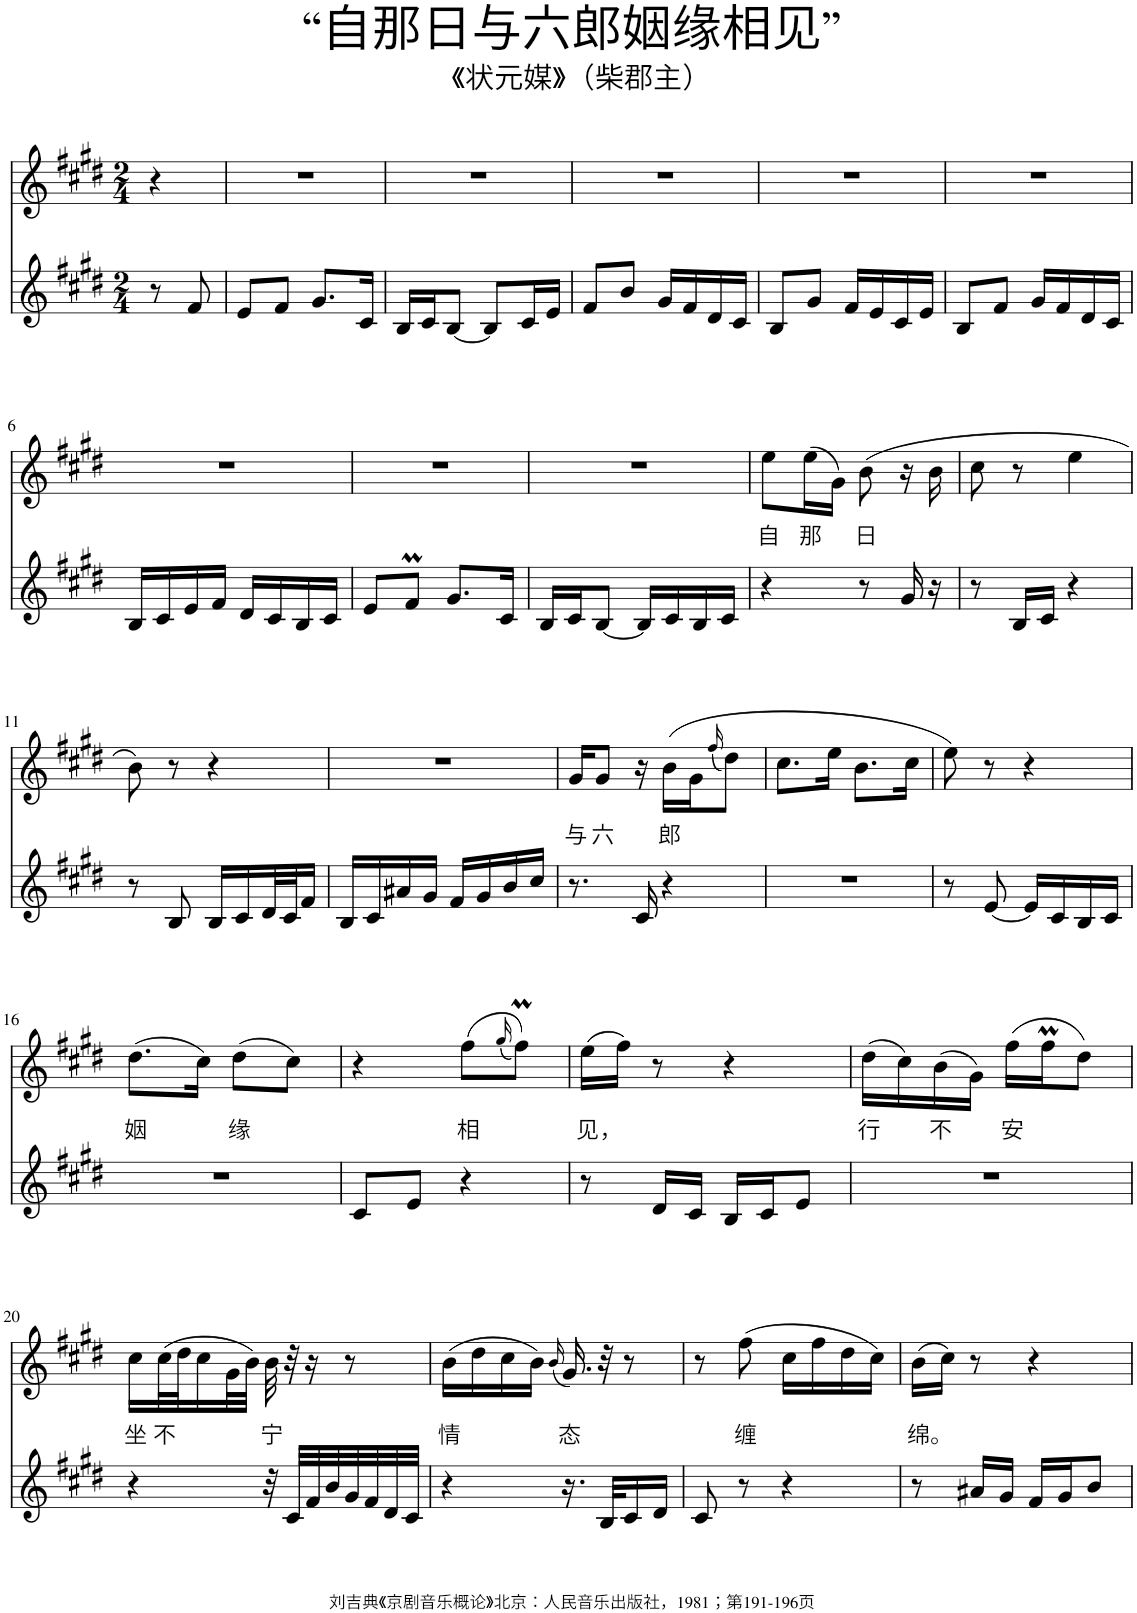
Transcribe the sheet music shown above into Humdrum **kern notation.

**kern	**kern	**text
*part2	*part1	*part1
*staff2	*staff1	*staff1
*I"Piano	*I"Piano	*
*I'Pno	*I'Pno	*
*clefG2	*clefG2	*
*k[f#c#g#d#]	*k[f#c#g#d#]	*
*M2/4	*M2/4	*
=	=	=
8r	4r	.
8f#/	.	.
=1	=1	=1
8e/L	2r	.
8f#/J	.	.
8.g#/L	.	.
16c#/Jk	.	.
=2	=2	=2
16B/LL	2r	.
16c#/J	.	.
[8B/J	.	.
8B/L]	.	.
16c#/L	.	.
16e/JJ	.	.
=3	=3	=3
8f#/L	2r	.
8b/J	.	.
16g#/LL	.	.
16f#/	.	.
16d#/	.	.
16c#/JJ	.	.
=4	=4	=4
8B/L	2r	.
8g#/J	.	.
16f#/LL	.	.
16e/	.	.
16c#/	.	.
16e/JJ	.	.
=5	=5	=5
8B/L	2r	.
8f#/J	.	.
16g#/LL	.	.
16f#/	.	.
16d#/	.	.
16c#/JJ	.	.
!!LO:LB:g=z
=6	=6	=6
16B/LL	2r	.
16c#/	.	.
16e/	.	.
16f#/JJ	.	.
16d#/LL	.	.
16c#/	.	.
16B/	.	.
16c#/JJ	.	.
=7	=7	=7
8e/L	2r	.
8f#M/J	.	.
8.g#/L	.	.
16c#/Jk	.	.
=8	=8	=8
16B/LL	2r	.
16c#/J	.	.
[8B/J	.	.
16B/LL]	.	.
16c#/	.	.
16B/	.	.
16c#/JJ	.	.
=9	=9	=9
!	!	!LO:LY:b
4r	8ee\L	自
!	!	!LO:LY:b
.	(16ee\L	那
.	16g#\JJ)	.
!	!	!LO:LY:b
8r	(8b\	日
16g#/	16r	.
16r	16b\	.
=10	=10	=10
8r	8cc#\	.
16B/LL	8r	.
16c#/JJ	.	.
4r	4ee\	.
!!LO:LB:g=z
=11	=11	=11
8r	8b\)	.
8B/	8r	.
16B/LL	4r	.
16c#/	.	.
32d#/L	.	.
32c#/J	.	.
16f#/JJ	.	.
=12	=12	=12
16B/LL	2r	.
16c#/	.	.
16a#X/	.	.
16g#/JJ	.	.
16f#/LL	.	.
16g#/	.	.
16b/	.	.
16cc#/JJ	.	.
=13	=13	=13
!	!	!LO:LY:b
8.r	16g#/KL	与
!	!	!LO:LY:b
.	8g#/J	六
16c#/	16r	.
!	!	!LO:LY:b
4r	(16b\LL	郎
.	16g#\J	.
.	(16qff#/	.
.	8dd#\J)	.
=14	=14	=14
2r	8.cc#\L	.
.	16ee\Jk	.
.	8.b\L	.
.	16cc#\Jk	.
=15	=15	=15
8r	8ee\)	.
[8e/	8r	.
16e/LL]	4r	.
16c#/	.	.
16B/	.	.
16c#/JJ	.	.
!!LO:LB:g=z
=16	=16	=16
!	!	!LO:LY:b
2r	(8.dd#\L	姻
.	16cc#\Jk)	.
!	!	!LO:LY:b
.	(8dd#\L	缘
.	8cc#\J)	.
=17	=17	=17
8c#/L	4r	.
8e/J	.	.
!	!	!LO:LY:b
4r	(8ff#\L	相
.	(16qgg#/	.
.	8ff#M\J))	.
=18	=18	=18
!	!	!LO:LY:b
8r	(16ee\LL	见，
.	16ff#\JJ)	.
16d#/LL	8r	.
16c#/JJ	.	.
16B/LL	4r	.
16c#/J	.	.
8e/J	.	.
=19	=19	=19
!	!	!LO:LY:b
2r	(16dd#\LL	行
.	16cc#\)	.
!	!	!LO:LY:b
.	(16b\	不
.	16g#\JJ)	.
!	!	!LO:LY:b
.	(16ff#\LL	安
.	16ff#M\J	.
.	8dd#\J)	.
!!LO:LB:g=z
=20	=20	=20
!	!	!LO:LY:b
4r	16cc#\LL	坐
!	!	!LO:LY:b
.	(32cc#\L	不
.	32dd#\J	.
.	16cc#\	.
.	32g#\L	.
.	32b\JJJ)	.
!	!	!LO:LY:b
32r	32b\	宁
32c#/LLL	32r	.
32f#/	16r	.
32b/	.	.
32g#/	8r	.
32f#/	.	.
32d#/	.	.
32c#/JJJ	.	.
=21	=21	=21
!	!	!LO:LY:b
4r	(16b\LL	情
.	16dd#\	.
.	16cc#\	.
.	16b\JJ)	.
.	(16qb/	.
!	!	!LO:LY:b
16.r	16.g#/)	态
32B/KLL	32r	.
16c#/	8r	.
16d#/JJ	.	.
=22	=22	=22
8c#/	8r	.
!	!	!LO:LY:b
8r	(8ff#\	缠
4r	16cc#\LL	.
.	16ff#\	.
.	16dd#\	.
.	16cc#\JJ)	.
=23	=23	=23
!	!	!LO:LY:b
8r	(16b\LL	绵。
.	16cc#\JJ)	.
16a#X/LL	8r	.
16g#/JJ	.	.
16f#/LL	4r	.
16g#/J	.	.
8b/J	.	.
=	=	=
*-	*-	*-
